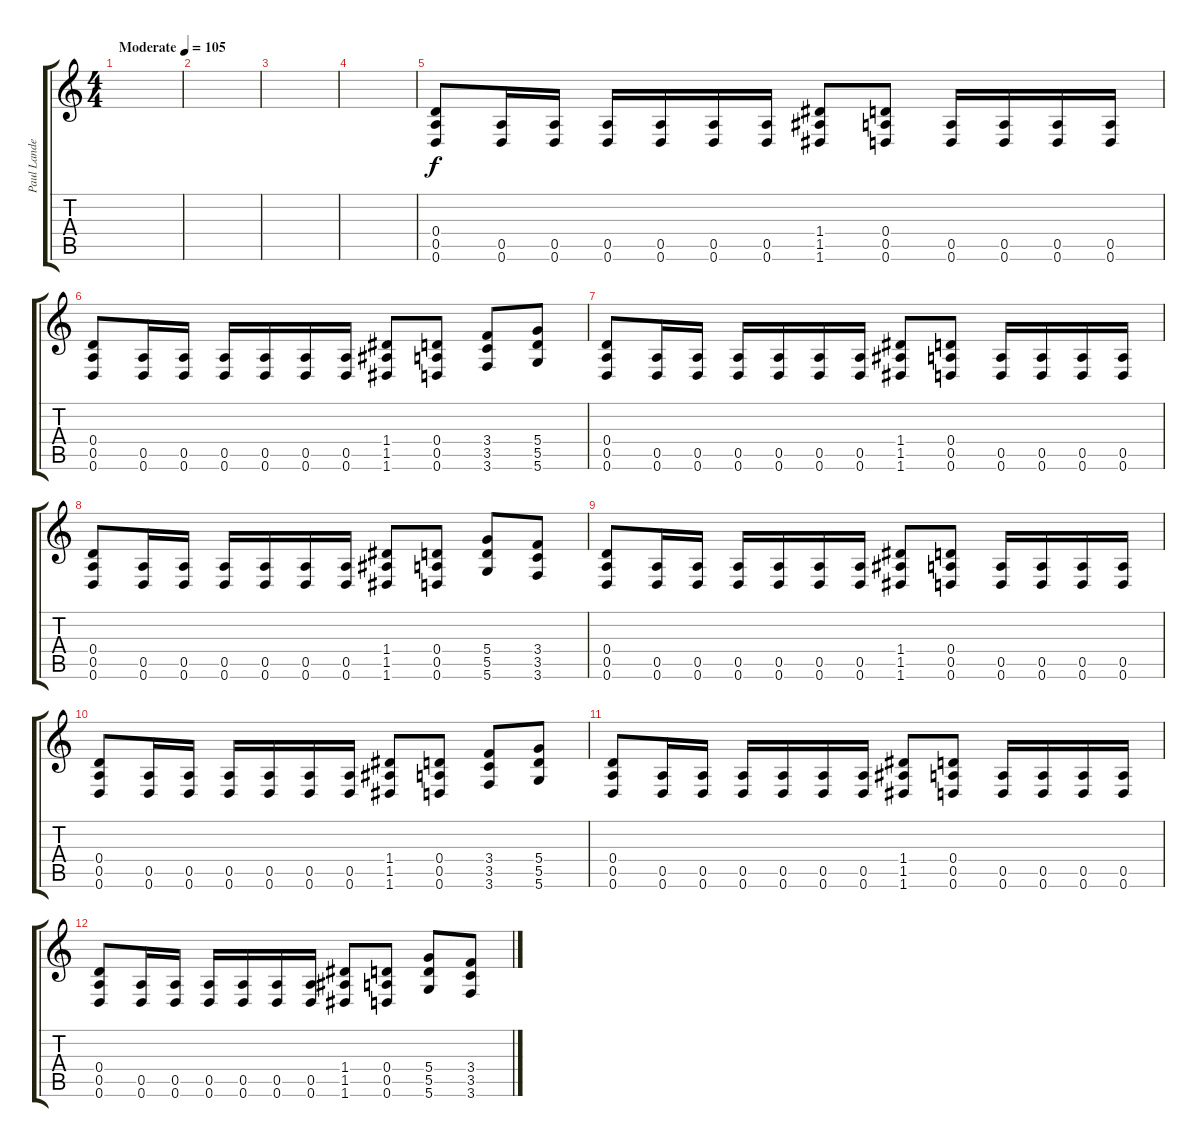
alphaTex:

\track ("Paul Landers" "Paul Lande") {instrument distortionguitar}
\staff {score tabs}
\tuning (E4 B3 G3 D3 A2 D2) {hide}
\ts (4 4)
\tempo (105 "Moderate")
\clef g2
\ks c
|
|
|
|
(0.4 0.5 0.6).8 (0.5 0.6).16 (0.5 0.6).16 (0.5 0.6).16 (0.5 0.6).16 (0.5 0.6).16 (0.5 0.6).16 (1.4 1.5 1.6).8 (0.4 0.5 0.6).8 (0.5 0.6).16 (0.5 0.6).16 (0.5 0.6).16 (0.5 0.6).16 |
(0.4 0.5 0.6).8 (0.5 0.6).16 (0.5 0.6).16 (0.5 0.6).16 (0.5 0.6).16 (0.5 0.6).16 (0.5 0.6).16 (1.4 1.5 1.6).8 (0.4 0.5 0.6).8 (3.4 3.5 3.6).8 (5.4 5.5 5.6).8 |
(0.4 0.5 0.6).8 (0.5 0.6).16 (0.5 0.6).16 (0.5 0.6).16 (0.5 0.6).16 (0.5 0.6).16 (0.5 0.6).16 (1.4 1.5 1.6).8 (0.4 0.5 0.6).8 (0.5 0.6).16 (0.5 0.6).16 (0.5 0.6).16 (0.5 0.6).16 |
(0.4 0.5 0.6).8 (0.5 0.6).16 (0.5 0.6).16 (0.5 0.6).16 (0.5 0.6).16 (0.5 0.6).16 (0.5 0.6).16 (1.4 1.5 1.6).8 (0.4 0.5 0.6).8 (5.4 5.5 5.6).8 (3.4 3.5 3.6).8 |
(0.4 0.5 0.6).8 (0.5 0.6).16 (0.5 0.6).16 (0.5 0.6).16 (0.5 0.6).16 (0.5 0.6).16 (0.5 0.6).16 (1.4 1.5 1.6).8 (0.4 0.5 0.6).8 (0.5 0.6).16 (0.5 0.6).16 (0.5 0.6).16 (0.5 0.6).16 |
(0.4 0.5 0.6).8 (0.5 0.6).16 (0.5 0.6).16 (0.5 0.6).16 (0.5 0.6).16 (0.5 0.6).16 (0.5 0.6).16 (1.4 1.5 1.6).8 (0.4 0.5 0.6).8 (3.4 3.5 3.6).8 (5.4 5.5 5.6).8 |
(0.4 0.5 0.6).8 (0.5 0.6).16 (0.5 0.6).16 (0.5 0.6).16 (0.5 0.6).16 (0.5 0.6).16 (0.5 0.6).16 (1.4 1.5 1.6).8 (0.4 0.5 0.6).8 (0.5 0.6).16 (0.5 0.6).16 (0.5 0.6).16 (0.5 0.6).16 |
(0.4 0.5 0.6).8 (0.5 0.6).16 (0.5 0.6).16 (0.5 0.6).16 (0.5 0.6).16 (0.5 0.6).16 (0.5 0.6).16 (1.4 1.5 1.6).8 (0.4 0.5 0.6).8 (5.4 5.5 5.6).8 (3.4 3.5 3.6).8
